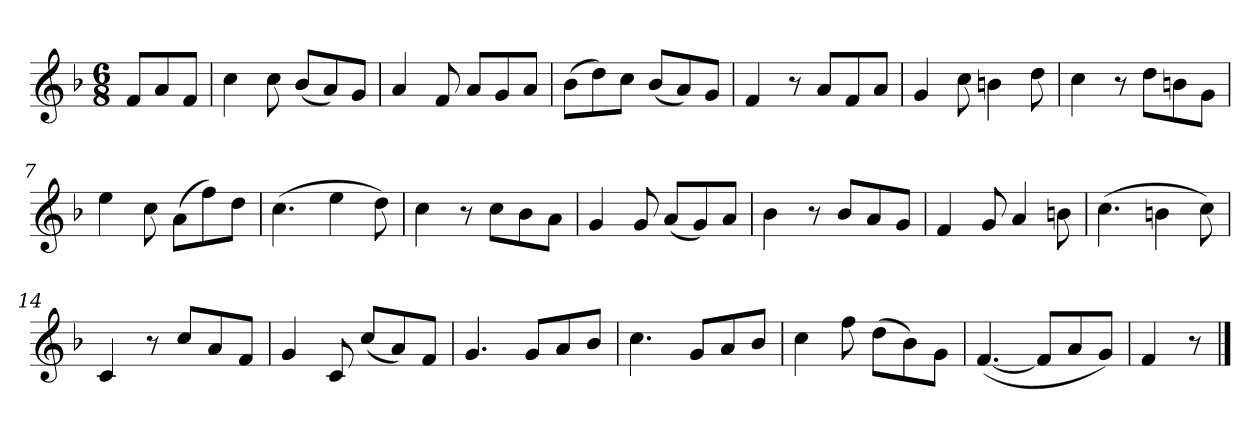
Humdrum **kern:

**kern
*part1
*staff1
*k[b-]
*M6/8
*MM120
=
8fL
8a
8fJ
=1
4cc
8cc
(8b-L
8a)
8gJ
=2
4a
8f
8aL
8g
8aJ
=3
(8b-L
8dd)
8ccJ
(8b-L
8a)
8gJ
=4
4f
8r
8aL
8f
8aJ
=5
4g
8cc
4bn
8dd
=6
4cc
8r
8ddL
8bn
8gJ
=7
4ee
8cc
(8aL
8ff)
8ddJ
=8
(4.cc
4ee
8dd)
=9
4cc
8r
8ccL
8b-
8aJ
=10
4g
8g
(8aL
8g)
8aJ
=11
4b-
8r
8b-L
8a
8gJ
=12
4f
8g
4a
8bn
=13
(4.cc
4bn
8cc)
=14
4c
8r
8ccL
8a
8fJ
=15
4g
8c
(8ccL
8a)
8fJ
=16
4.g
8gL
8a
8b-J
=17
4.cc
8gL
8a
8b-J
=18
4cc
8ff
(8ddL
8b-)
8gJ
=19
([4.f
8fL]
8a
8gJ)
=20
4f
8r
==
*-
